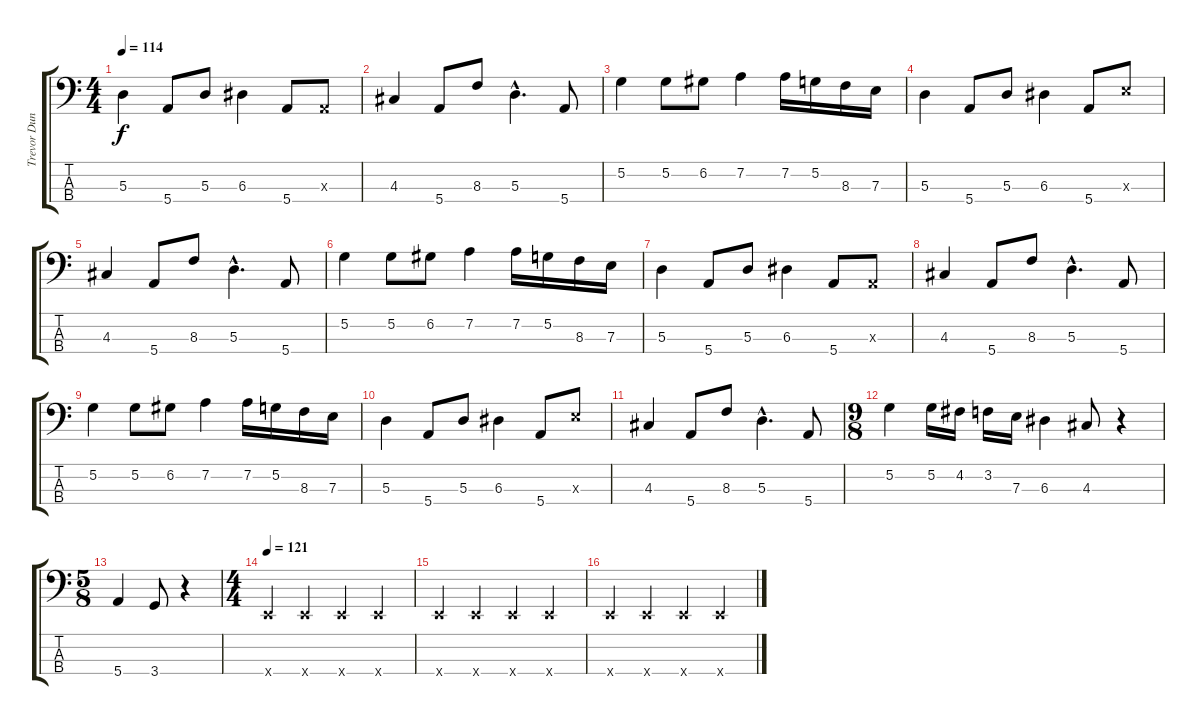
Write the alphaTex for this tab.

\track ("Trevor Dunn - Bass" "Trevor Dun") {instrument electricbassfinger}
\staff {score tabs}
\tuning (G2 D2 A1 E1) {hide}
\ts (4 4)
\tempo 114
\clef f4
\ks c
5.3.4{dy f volume 16} 5.4.8 5.3.8 6.3.4 5.4.8 0.3{x}.8 |
4.3.4 5.4.8 8.3.8 5.3{hac}.4{d} 5.4.8 |
5.2.4 5.2.8 6.2.8 7.2.4 7.2.16 5.2.16 8.3.16 7.3.16 |
5.3.4 5.4.8 5.3.8 6.3.4 5.4.8 7.3{x}.8 |
4.3.4 5.4.8 8.3.8 5.3{hac}.4{d} 5.4.8 |
5.2.4 5.2.8 6.2.8 7.2.4 7.2.16 5.2.16 8.3.16 7.3.16 |
5.3.4 5.4.8 5.3.8 6.3.4 5.4.8 0.3{x}.8 |
4.3.4 5.4.8 8.3.8 5.3{hac}.4{d} 5.4.8 |
5.2.4 5.2.8 6.2.8 7.2.4 7.2.16 5.2.16 8.3.16 7.3.16 |
5.3.4 5.4.8 5.3.8 6.3.4 5.4.8 7.3{x}.8 |
4.3.4 5.4.8 8.3.8 5.3{hac}.4{d} 5.4.8 |
\ts (9 8)
5.2.4 5.2.16 4.2.16 3.2.16 7.3.16 6.3.4 4.3.8 r.4 |
\ts (5 8)
5.4.4 3.4.8 r.4 |
\ts (4 4)
\tempo 121
0.4{x}.4 0.4{x}.4 0.4{x}.4 0.4{x}.4 |
0.4{x}.4 0.4{x}.4 0.4{x}.4 0.4{x}.4 |
0.4{x}.4 0.4{x}.4 0.4{x}.4 0.4{x}.4
